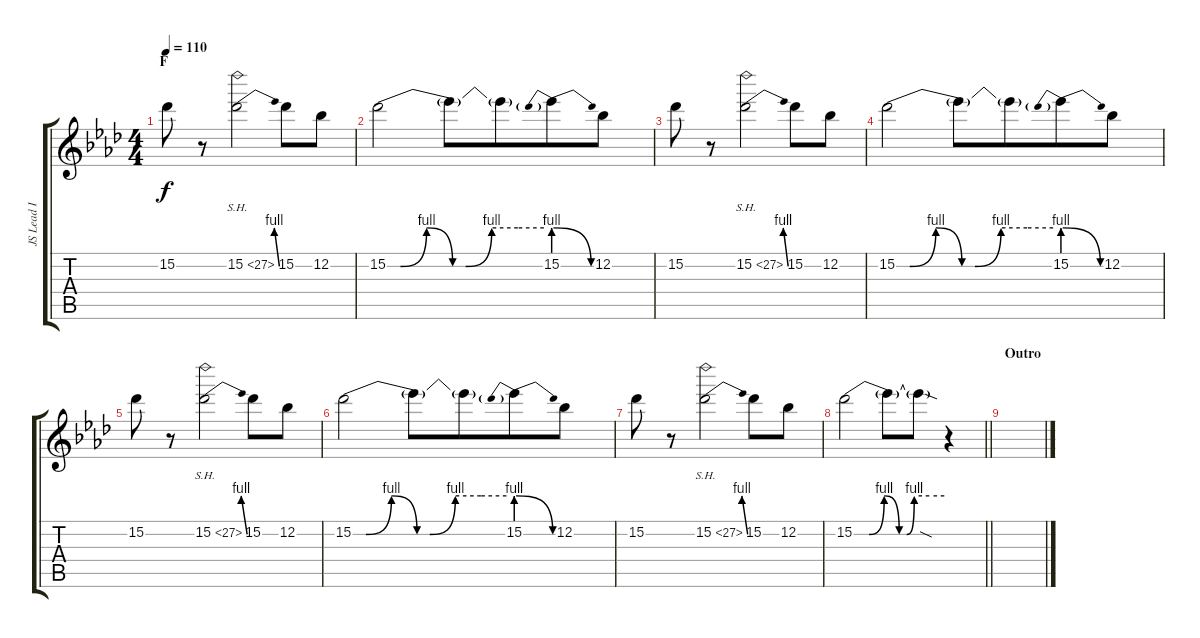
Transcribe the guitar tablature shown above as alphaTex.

\track ("JS Lead I" "JS Lead I") {instrument overdrivenguitar}
\staff {score tabs}
\tuning (Eb4 Bb3 Gb3 Db3 Ab2 Eb2) {hide}
\ts (4 4)
\section ("" "F")
\tempo 110
\clef g2
\ks ab
15.2.8{dy f} r.8 15.2{be (bend 0 0 60 4) sh 12}.2 15.2.8 12.2.8 |
15.2{be (custom 0 0 5 0 15 4 25 0 30 0 40 4 50 4 60 4)}.2 15.2{t}.8 15.2{t}.8{beam merge} 15.2{be (prebendrelease 0 4 60 0)}.8 12.2.8 |
15.2.8 r.8 15.2{be (bend 0 0 60 4) sh 12}.2 15.2.8 12.2.8 |
15.2{be (custom 0 0 5 0 15 4 25 0 30 0 40 4 50 4 60 4)}.2 15.2{t}.8 15.2{t}.8{beam merge} 15.2{be (prebendrelease 0 4 60 0)}.8 12.2.8 |
15.2.8 r.8 15.2{be (bend 0 0 60 4) sh 12}.2 15.2.8 12.2.8 |
15.2{be (custom 0 0 5 0 15 4 25 0 30 0 40 4 50 4 60 4)}.2 15.2{t}.8 15.2{t}.8{beam merge} 15.2{be (prebendrelease 0 4 60 0)}.8 12.2.8 |
15.2.8 r.8 15.2{be (bend 0 0 60 4) sh 12}.2 15.2.8 12.2.8 |
\barLineRight lightlight
15.2{be (custom 0 0 10 0 20 4 30 0 35 0 40 4 50 4 60 4)}.2 15.2{t}.8 15.2{sod t}.8 r.4 |
\section ("" "Outro")
